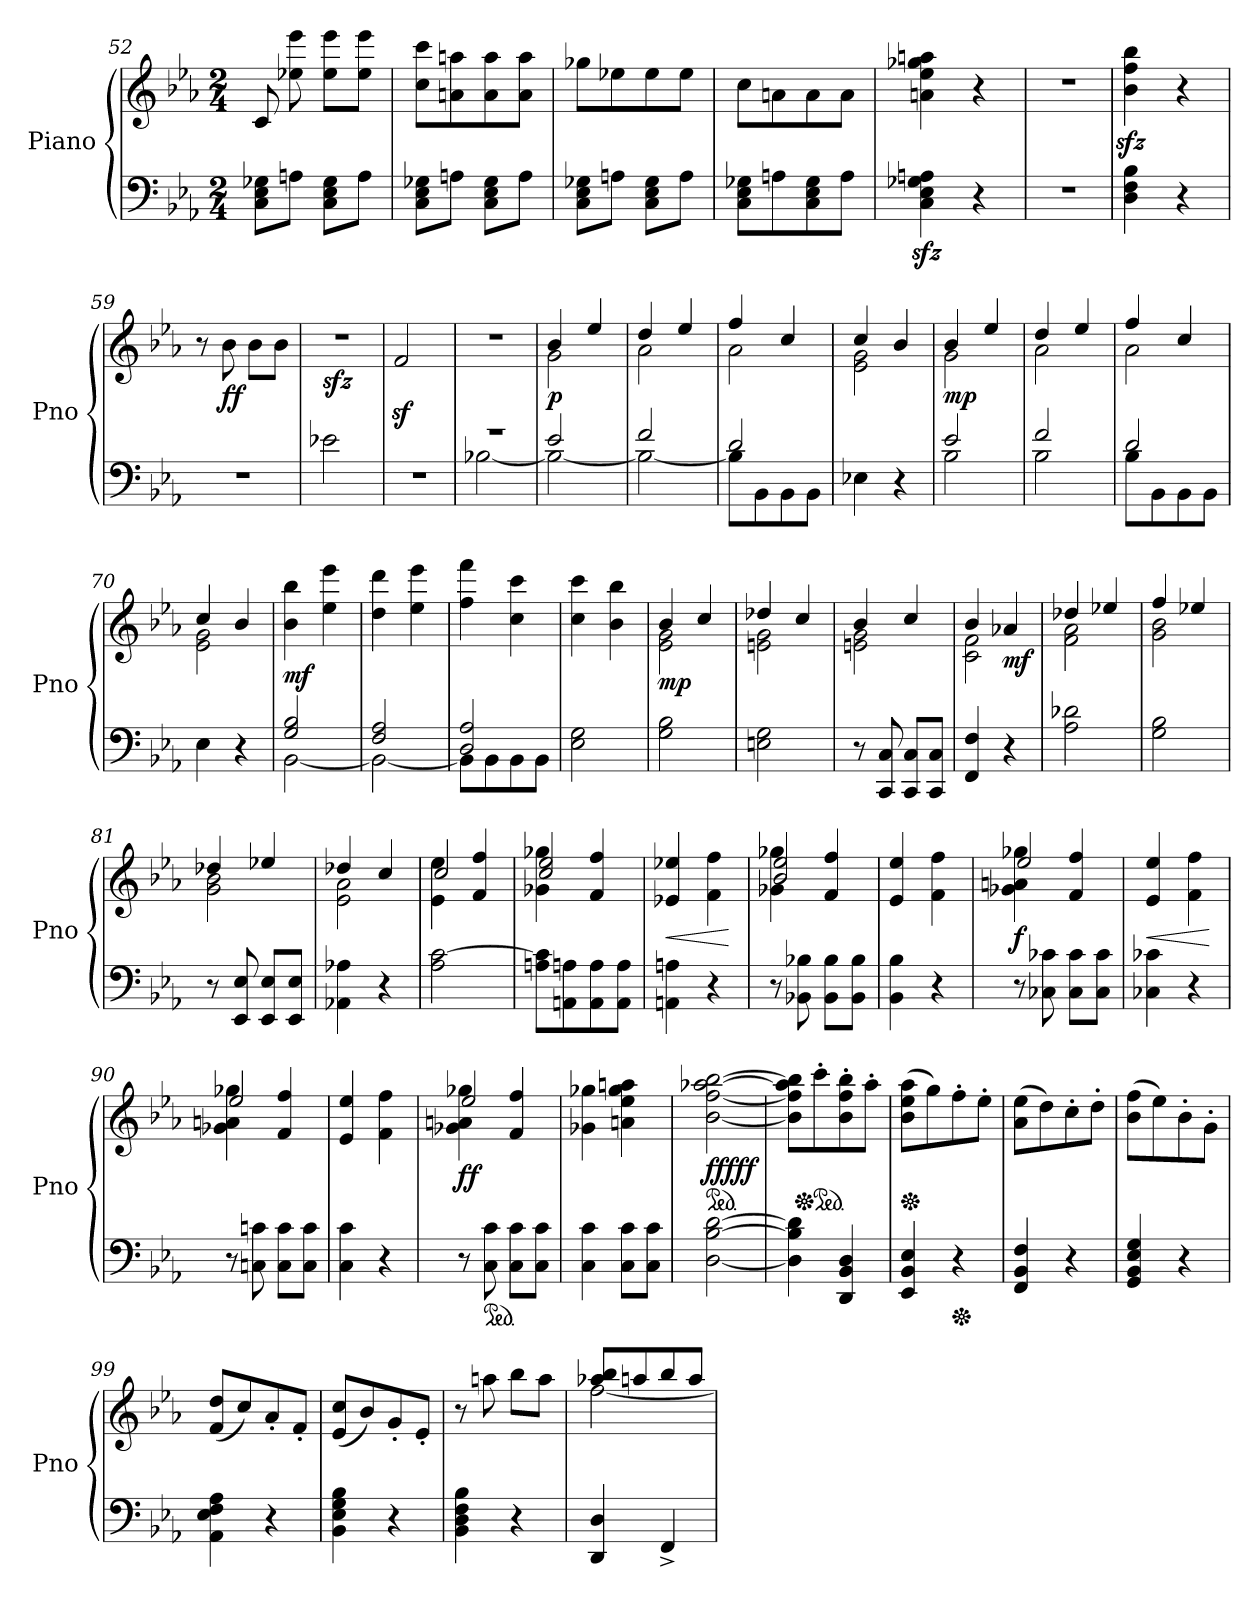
**kern	**kern	**dynam
*part1	*part1	*part1
*staff2	*staff1	*staff1/2
*I"Piano	*	*
*I'Pno	*	*
*clefF4	*clefG2	*
*k[b-e-a-]	*k[b-e-a-]	*
*M2/4	*M2/4	*
=52	=52	=52
8C\ 8E-\ 8G-X\L	8c/	.
8An\J	8ee-X\ 8eee-\	.
8C\ 8E-\ 8G-\L	8ee-\ 8eee-\L	.
8A\J	8ee-\ 8eee-\J	.
=53	=53	=53
8C\ 8E-\ 8G-X\L	8cc\ 8ccc\L	.
8An\J	8an\ 8aan\	.
8C\ 8E-\ 8G-\L	8a\ 8aa\	.
8A\J	8a\ 8aa\J	.
=54	=54	=54
8C\ 8E-\ 8G-X\L	8gg-X\L	.
8An\J	8ee-X\	.
8C\ 8E-\ 8G-\L	8ee-\	.
8A\J	8ee-\J	.
!!LO:PB:g=z
=55	=55	=55
8C\ 8E-\ 8G-X\L	8cc\L	.
8An\	8an\	.
8C\ 8E-\ 8G-\	8a\	.
8A\J	8a\J	.
=56	=56	=56
4C\zz> 4E-\zz> 4G-X\zz> 4An\zz>	4an\ 4ee-\ 4gg-X\ 4aan\	.
4r	4r	.
=57	=57	=57
2r	2r	.
=58	=58	=58
4D\ 4F\ 4B-\	4b-\zz< 4ff\zz< 4bb-\zz<	.
4r	4r	.
=59	=59	=59
2r	8r	.
!	!	!LO:DY:b
.	8b-\	ff
.	8b-\L	.
.	8b-\J	.
=60	=60	=60
!	!	!LO:DY:b
2e-X\	2r	sfz
!!LO:LB:g=z
=61	=61	=61
2r	2fz</	.
=62	=62	=62
*^	*	*
2r	[2B-X\	2r	.
=63	=63	=63	=63
*	*	*^	*
!	!	!	!	!LO:DY:b
2e-/	2B-\_	4b-/	2g\	p
.	.	4ee-/	.	.
=64	=64	=64	=64	=64
2f/	2B-\_	4dd/	2a-\	.
.	.	4ee-/	.	.
=65	=65	=65	=65	=65
2d/	8B-\L]	4ff/	2a-\	.
.	8BB-\	.	.	.
.	8BB-\	4cc/	.	.
.	8BB-\J	.	.	.
*v	*v	*	*	*
=66	=66	=66	=66
4E-X\	4cc/	2e-\ 2g\	.
4r	4b-/	.	.
=67	=67	=67	=67
*^	*	*	*
!	!	!	!	!LO:DY:b
2e-/	2B-\	4b-/	2g\	mp
.	.	4ee-/	.	.
!!LO:LB:g=z	!!
=68	=68	=68	=68	=68
2f/	2B-\	4dd/	2a-\	.
.	.	4ee-/	.	.
=69	=69	=69	=69	=69
2d/	8B-\L	4ff/	2a-\	.
.	8BB-\	.	.	.
.	8BB-\	4cc/	.	.
.	8BB-\J	.	.	.
*v	*v	*	*	*
=70	=70	=70	=70
4E-\	4cc/	2e-\ 2g\	.
4r	4b-/	.	.
*	*v	*v	*
=71	=71	=71
*^	*	*
!	!	!	!LO:DY:b
2G/ 2B-/	[2BB-\	4b-\ 4bb-\	mf
.	.	4ee-\ 4eee-\	.
=72	=72	=72	=72
2F/ 2A-/	2BB-\_	4dd\ 4ddd\	.
.	.	4ee-\ 4eee-\	.
=73	=73	=73	=73
2D/ 2A-/	8BB-\L]	4ff\ 4fff\	.
.	8BB-\	.	.
.	8BB-\	4cc\ 4ccc\	.
.	8BB-\J	.	.
*v	*v	*	*
=74	=74	=74
2E-\ 2G\	4cc\ 4ccc\	.
.	4b-\ 4bb-\	.
!!LO:LB:g=z
=75	=75	=75
*	*^	*
!	!	!	!LO:DY:b
2G\ 2B-\	4b-/	2e-\ 2g\	mp
.	4cc/	.	.
=76	=76	=76	=76
2En\ 2G\	4dd-X/	2en\ 2g\	.
.	4cc/	.	.
=77	=77	=77	=77
8r	4b-/	2en\ 2g\	.
8CC/ 8C/	.	.	.
8CC/ 8C/L	4cc/	.	.
8CC/ 8C/J	.	.	.
=78	=78	=78	=78
4FF/ 4F/	4b-/	2c\ 2f\	.
!	!	!	!LO:DY:b
4r	4a-X/	.	mf
=79	=79	=79	=79
2A-\ 2d-X\	4dd-X/	2f\ 2a-\	.
.	4ee-X/	.	.
=80	=80	=80	=80
2G\ 2B-\	4ff/	2g\ 2b-\	.
.	4ee-X/	.	.
=81	=81	=81	=81
8r	4dd-X/	2g\ 2b-\	.
8EE-/ 8E-/	.	.	.
8EE-/ 8E-/L	4ee-X/	.	.
8EE-/ 8E-/J	.	.	.
!!LO:LB:g=z	!!
=82	=82	=82	=82
4AA-X\ 4A-X\	4dd-X/	2e-\ 2a-\	.
4r	4cc/	.	.
=83	=83	=83	=83
2A-\ [2c\	4e-\ 4ee-\	2cc/	.
.	4f/ 4ff/	.	.
=84	=84	=84	=84
8An\ 8c\]L	4g-X\ 4gg-X\	2cc/ 2ee-/	.
8AAn\ 8An\	.	.	.
8AA\ 8A\	4f/ 4ff/	.	.
8AA\ 8A\J	.	.	.
*	*v	*v	*
=85	=85	=85
!	!	!LO:HP:b
4AAn\ 4An\	4e-X/ 4ee-X/	<
4r	4f\ 4ff\	.
.	.	[
=86	=86	=86
*	*^	*
8r	4g-X\ 4gg-X\	2b-/ 2ee-/	.
8BB-X\ 8B-X\	.	.	.
8BB-\ 8B-\L	4f/ 4ff/	.	.
8BB-\ 8B-\J	.	.	.
*	*v	*v	*
=87	=87	=87
4BB-\ 4B-\	4e-/ 4ee-/	.
4r	4f\ 4ff\	.
=88	=88	=88
*	*^	*
!	!	!	!LO:DY:b
8r	4g-X\ 4an\ 4gg-X\	2ee-/	f
8C-X\ 8c-X\	.	.	.
8C-\ 8c-\L	4f/ 4ff/	.	.
8C-\ 8c-\J	.	.	.
*	*v	*v	*
!!LO:PB:g=z
=89	=89	=89
!	!	!LO:HP:b
4C-X\ 4c-X\	4e-/ 4ee-/	<
4r	4f\ 4ff\	.
.	.	[
=90	=90	=90
*	*^	*
8r	4g-X\ 4an\ 4gg-X\	2ee-/	.
8Cn\ 8cn\	.	.	.
8C\ 8c\L	4f/ 4ff/	.	.
8C\ 8c\J	.	.	.
*	*v	*v	*
=91	=91	=91
4C\ 4c\	4e-/ 4ee-/	.
4r	4f\ 4ff\	.
=92	=92	=92
*	*^	*
!	!	!	!LO:DY:b
8r	4g-X\ 4an\ 4gg-X\	2ee-/	ff
*ped	*	*	*
8C\ 8c\	.	.	.
8C\ 8c\L	4f/ 4ff/	.	.
8C\ 8c\J	.	.	.
*	*v	*v	*
=93	=93	=93
4C\ 4c\	4g-X\ 4gg-X\	.
8C\ 8c\L	4an\ 4ee-\ 4gg-\ 4aan\	.
8C\ 8c\J	.	.
=94	=94	=94
*	*ped	*
!	!	!LO:DY:b
!	!	!LO:DY:n=1:b
[2D\ [2B-\ [2d\	[2b-\ [2ff\ [2aa-X\ [2bb-\	fff ff
=95	=95	=95
4D\] 4B-\] 4d\]	8b-\] 8ff\] 8aa-\] 8bb-\]L	.
*	*Xped	*
*	*ped	*
.	8ccc'\	.
4DD/ 4BB-/ 4D/	8b-\' 8ff\' 8bb-\'	.
.	8aa-'\J	.
!!LO:LB:g=z
=96	=96	=96
*	*Xped	*
4EE-/ 4BB-/ 4E-/	(8b-\ 8ee-\ 8aa-\L	.
.	8gg\)	.
*Xped	*	*
4r	8ff'\	.
.	8ee-'\J	.
=97	=97	=97
4FF/ 4BB-/ 4F/	(8a-\ 8ee-\L	.
.	8dd\)	.
4r	8cc'\	.
.	8dd'\J	.
=98	=98	=98
4GG/ 4BB-/ 4E-/ 4G/	(8b-\ 8ff\L	.
.	8ee-\)	.
4r	8b-'\	.
.	8g'\J	.
=99	=99	=99
4AA-\ 4E-\ 4F\ 4A-\	(8f/ 8dd/L	.
.	8cc/)	.
4r	8a-'/	.
.	8f'/J	.
=100	=100	=100
4BB-\ 4E-\ 4G\ 4B-\	(8e-/ 8cc/L	.
.	8b-/)	.
4r	8g'/	.
.	8e-'/J	.
=101	=101	=101
4BB-\ 4D\ 4F\ 4B-\	8r	.
.	8aan\	.
4r	8bb-\L	.
.	8aa\J	.
=102	=102	=102
*	*^	*
4DD/ 4D/	8aa-X/ 8bb-/L	[2ff\	.
.	8aan/	.	.
4FF^/	8bb-/	.	.
.	8aa/J	.	.
*	*v	*v	*
=	=	=
*-	*-	*-
